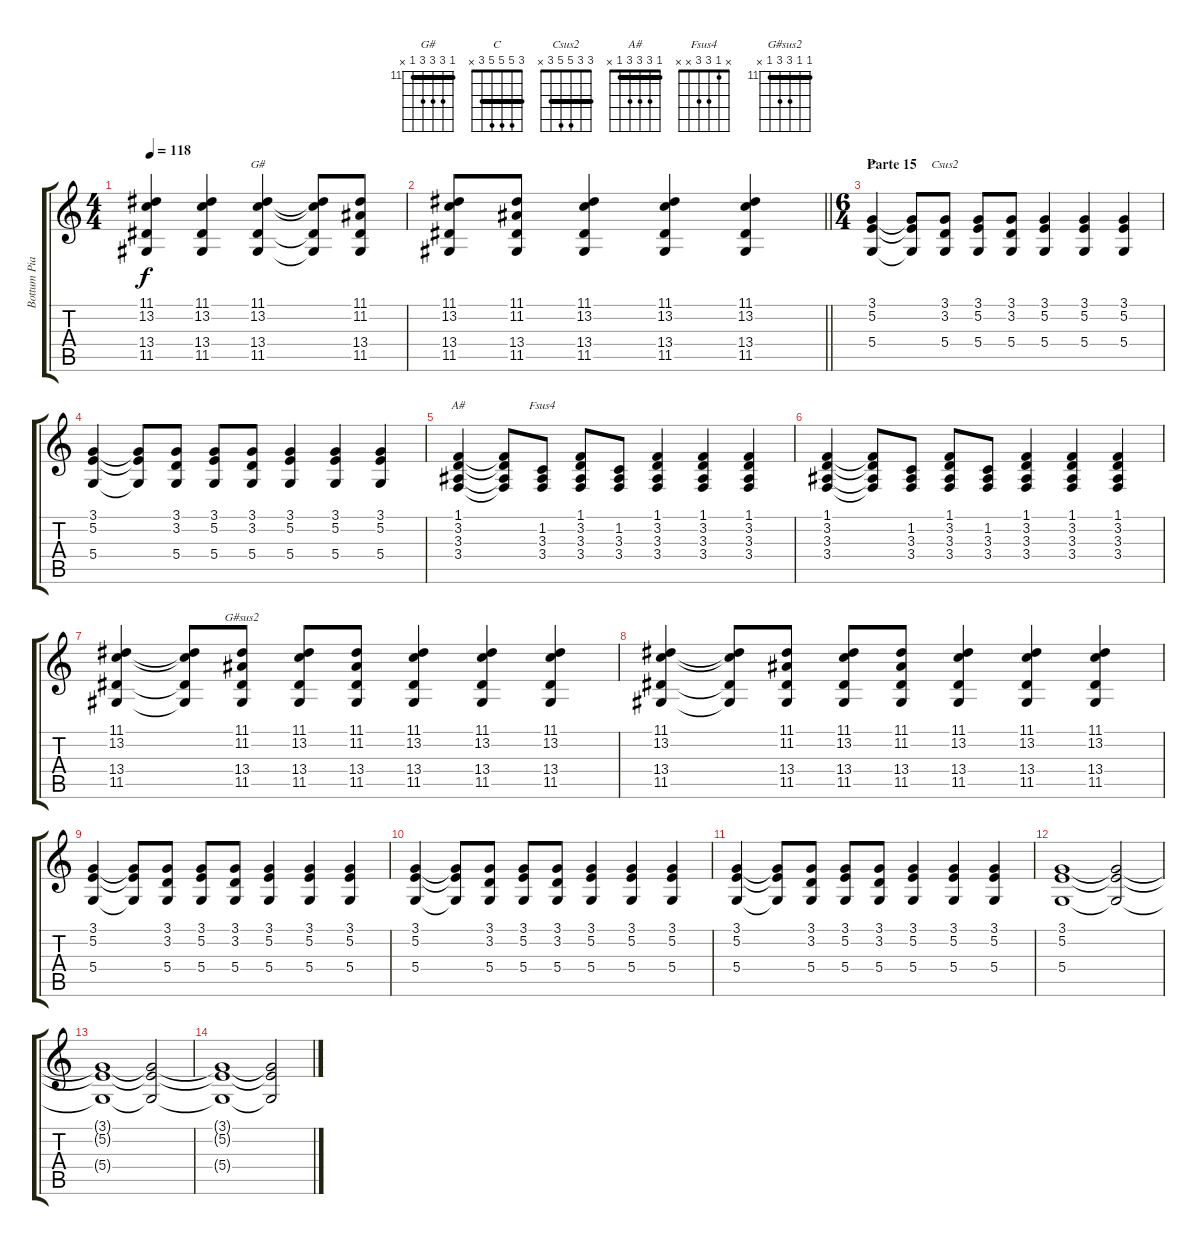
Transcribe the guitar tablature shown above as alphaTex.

\track ("Bottum Piano" "Bottum Pia") {instrument acousticgrandpiano}
\staff {score tabs}
\tuning (E4 B3 G3 D3 A2 E2) {hide}
\chord ("G#" 11 13 13 13 11 x) {firstfret 11 barre 11}
\chord ("C" 3 5 5 5 3 x) {barre 3}
\chord ("Csus2" 3 3 5 5 3 x) {barre 3}
\chord ("A#" 1 3 3 3 1 x) {barre 1}
\chord ("Fsus4" x 1 3 3 x x)
\chord ("G#sus2" 11 11 13 13 11 x) {firstfret 11 barre 11}
\ts (4 4)
\tempo 118
\clef g2
\ks c
(11.1 13.2 13.4 11.5).4{dy f} (11.1 13.2 13.4 11.5).4 (11.1 13.2 13.4 11.5).4{ch "G#"} (11.1{t} 13.2{t} 13.4{t} 11.5{t}).8 (11.1 11.2 13.4 11.5).8 |
\barLineRight lightlight
(11.1 13.2 13.4 11.5).8 (11.1 11.2 13.4 11.5).8 (11.1 13.2 13.4 11.5).4 (11.1 13.2 13.4 11.5).4 (11.1 13.2 13.4 11.5).4 |
\ts (6 4)
\section ("" "Parte 15")
(3.1 5.2 5.4).4{ch "C"} (3.1{t} 5.2{t} 5.4{t}).8 (3.1 3.2 5.4).8{ch "Csus2"} (3.1 5.2 5.4).8 (3.1 3.2 5.4).8 (3.1 5.2 5.4).4 (3.1 5.2 5.4).4 (3.1 5.2 5.4).4 |
(3.1 5.2 5.4).4 (3.1{t} 5.2{t} 5.4{t}).8 (3.1 3.2 5.4).8 (3.1 5.2 5.4).8 (3.1 3.2 5.4).8 (3.1 5.2 5.4).4 (3.1 5.2 5.4).4 (3.1 5.2 5.4).4 |
(1.1 3.2 3.3 3.4).4{ch "A#"} (1.1{t} 3.2{t} 3.3{t} 3.4{t}).8 (1.2 3.3 3.4).8{ch "Fsus4"} (1.1 3.2 3.3 3.4).8 (1.2 3.3 3.4).8 (1.1 3.2 3.3 3.4).4 (1.1 3.2 3.3 3.4).4 (1.1 3.2 3.3 3.4).4 |
(1.1 3.2 3.3 3.4).4 (1.1{t} 3.2{t} 3.3{t} 3.4{t}).8 (1.2 3.3 3.4).8 (1.1 3.2 3.3 3.4).8 (1.2 3.3 3.4).8 (1.1 3.2 3.3 3.4).4 (1.1 3.2 3.3 3.4).4 (1.1 3.2 3.3 3.4).4 |
(11.1 13.2 13.4 11.5).4 (11.1{t} 13.2{t} 13.4{t} 11.5{t}).8 (11.1 11.2 13.4 11.5).8{ch "G#sus2"} (11.1 13.2 13.4 11.5).8 (11.1 11.2 13.4 11.5).8 (11.1 13.2 13.4 11.5).4 (11.1 13.2 13.4 11.5).4 (11.1 13.2 13.4 11.5).4 |
(11.1 13.2 13.4 11.5).4 (11.1{t} 13.2{t} 13.4{t} 11.5{t}).8 (11.1 11.2 13.4 11.5).8 (11.1 13.2 13.4 11.5).8 (11.1 11.2 13.4 11.5).8 (11.1 13.2 13.4 11.5).4 (11.1 13.2 13.4 11.5).4 (11.1 13.2 13.4 11.5).4 |
(3.1 5.2 5.4).4 (3.1{t} 5.2{t} 5.4{t}).8 (3.1 3.2 5.4).8 (3.1 5.2 5.4).8 (3.1 3.2 5.4).8 (3.1 5.2 5.4).4 (3.1 5.2 5.4).4 (3.1 5.2 5.4).4 |
(3.1 5.2 5.4).4 (3.1{t} 5.2{t} 5.4{t}).8 (3.1 3.2 5.4).8 (3.1 5.2 5.4).8 (3.1 3.2 5.4).8 (3.1 5.2 5.4).4 (3.1 5.2 5.4).4 (3.1 5.2 5.4).4 |
(3.1 5.2 5.4).4 (3.1{t} 5.2{t} 5.4{t}).8 (3.1 3.2 5.4).8 (3.1 5.2 5.4).8 (3.1 3.2 5.4).8 (3.1 5.2 5.4).4 (3.1 5.2 5.4).4 (3.1 5.2 5.4).4 |
(3.1 5.2 5.4).1 (3.1{t} 5.2{t} 5.4{t}).2 |
(3.1{t} 5.2{t} 5.4{t}).1 (3.1{t} 5.2{t} 5.4{t}).2 |
(3.1{t} 5.2{t} 5.4{t}).1 (3.1{t} 5.2{t} 5.4{t}).2
